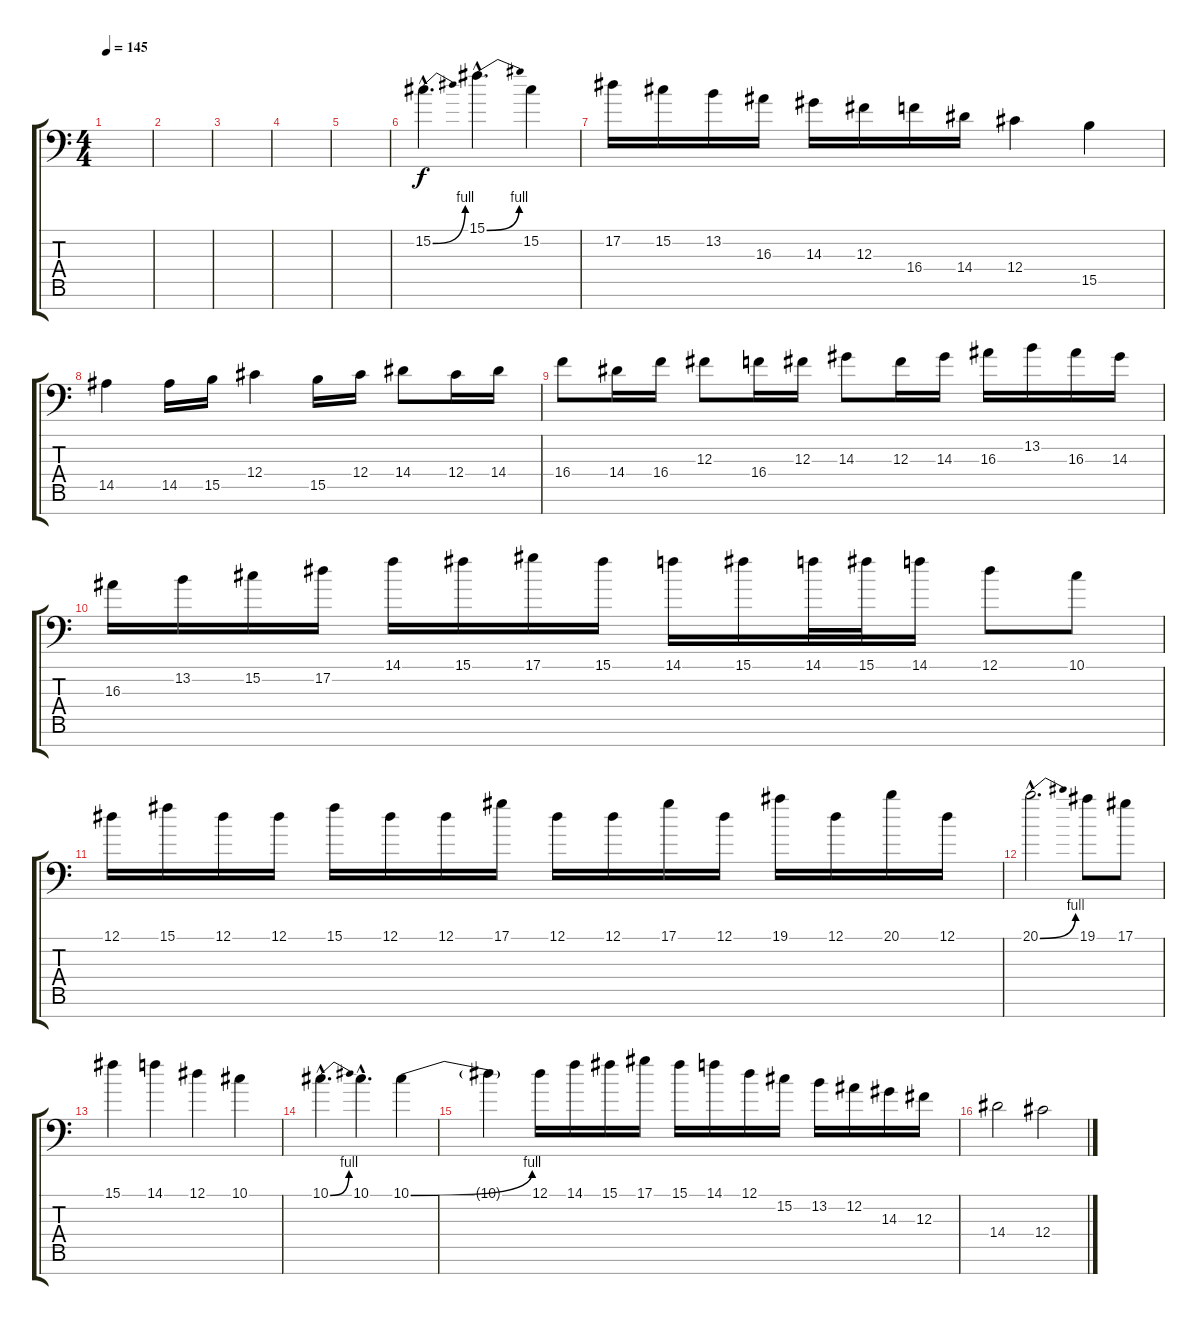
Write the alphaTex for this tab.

\track "" {instrument musicbox}
\staff {score tabs}
\tuning (Eb4 Bb3 Gb3 Db3 Ab2 Eb2 Bb1) {hide}
\ts (4 4)
\tempo 145
\clef f4
\ks c
|
|
|
|
|
15.2{be (bend 0 0 60 4) hac}.4{d volume 16 instrument distortionguitar} 15.1{be (bend 0 0 60 4) hac}.4{d} 15.2.4 |
17.2.16 15.2.16 13.2.16 16.3.16 14.3.16 12.3.16 16.4.16 14.4.16 12.4.4 15.5.4 |
14.5.4 14.5.16 15.5.16 12.4.4 15.5.16 12.4.16 14.4.8 12.4.16 14.4.16 |
16.4.8 14.4.16 16.4.16 12.3.8 16.4.16 12.3.16 14.3.8 12.3.16 14.3.16 16.3.16 13.2.16 16.3.16 14.3.16 |
16.3.16 13.2.16 15.2.16 17.2.16 14.1.16 15.1.16 17.1.16 15.1.16 14.1.16 15.1.16 14.1.32 15.1.32 14.1.16 12.1.8 10.1.8 |
12.1.16 15.1.16 12.1.16 12.1.16 15.1.16 12.1.16 12.1.16 17.1.16 12.1.16 12.1.16 17.1.16 12.1.16 19.1.16 12.1.16 20.1.16 12.1.16 |
20.1{be (bend 0 0 60 4) hac}.2{d} 19.1.8 17.1.8 |
15.1.4 14.1.4 12.1.4 10.1.4 |
10.1{be (bend 0 0 60 4) hac}.4{d} 10.1{hac}.4{d} 10.1{be (bend 0 0 60 4)}.4 |
10.1{t}.4 12.1.16 14.1.16 15.1.16 17.1.16 15.1.16 14.1.16 12.1.16 15.2.16 13.2.16 12.2.16 14.3.16 12.3.16 |
14.4.2 12.4.2
